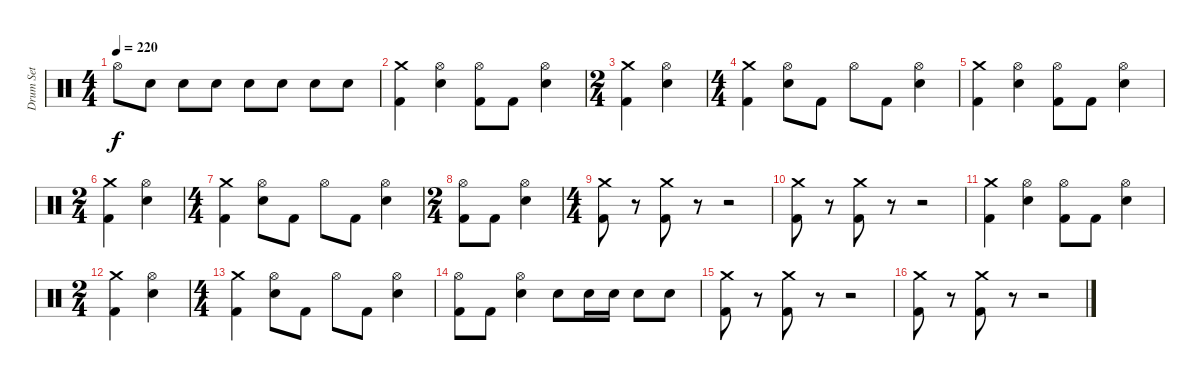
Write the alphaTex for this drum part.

\track ("Drum Set" "Drum Set") {instrument percussion}
\staff {score}
\articulation defaults
\ts (4 4)
\tempo 220
\clef neutral
\ks c "Hi-Hat (open)".8{dy f} "Snare (hit) 2".8 "Snare (hit) 2".8 "Snare (hit) 2".8 "Snare (hit) 2".8 "Snare (hit) 2".8 "Snare (hit) 2".8 "Snare (hit) 2".8
|
("Crash medium (hit)" "Kick (hit) 2").4 ("Hi-Hat (open)" "Snare (hit) 2").4 ("Hi-Hat (open)" "Kick (hit) 2").8 "Kick (hit) 2".8 ("Hi-Hat (open)" "Snare (hit) 2").4 |
\ts (2 4)
("Crash medium (hit)" "Kick (hit) 2").4 ("Hi-Hat (open)" "Snare (hit) 2").4 |
\ts (4 4)
("Crash medium (hit)" "Kick (hit) 2").4 ("Hi-Hat (open)" "Snare (hit) 2").8 "Kick (hit) 2".8 "Hi-Hat (open)".8 "Kick (hit) 2".8 ("Hi-Hat (open)" "Snare (hit) 2").4 |
("Crash medium (hit)" "Kick (hit) 2").4 ("Hi-Hat (open)" "Snare (hit) 2").4 ("Hi-Hat (open)" "Kick (hit) 2").8 "Kick (hit) 2".8 ("Hi-Hat (open)" "Snare (hit) 2").4 |
\ts (2 4)
("Crash medium (hit)" "Kick (hit) 2").4 ("Hi-Hat (open)" "Snare (hit) 2").4 |
\ts (4 4)
("Crash medium (hit)" "Kick (hit) 2").4 ("Hi-Hat (open)" "Snare (hit) 2").8 "Kick (hit) 2".8 "Hi-Hat (open)".8 "Kick (hit) 2".8 ("Hi-Hat (open)" "Snare (hit) 2").4 |
\ts (2 4)
("Hi-Hat (open)" "Kick (hit) 2").8 "Kick (hit) 2".8 ("Hi-Hat (open)" "Snare (hit) 2").4 |
\ts (4 4)
("Crash medium (hit)" "Kick (hit) 2").8 r.8 ("Crash medium (hit)" "Kick (hit) 2").8 r.8 r.2 |
("Crash medium (hit)" "Kick (hit) 2").8 r.8 ("Crash medium (hit)" "Kick (hit) 2").8 r.8 r.2 |
("Crash medium (hit)" "Kick (hit) 2").4 ("Hi-Hat (open)" "Snare (hit) 2").4 ("Hi-Hat (open)" "Kick (hit) 2").8 "Kick (hit) 2".8 ("Hi-Hat (open)" "Snare (hit) 2").4 |
\ts (2 4)
("Crash medium (hit)" "Kick (hit) 2").4 ("Hi-Hat (open)" "Snare (hit) 2").4 |
\ts (4 4)
("Crash medium (hit)" "Kick (hit) 2").4 ("Hi-Hat (open)" "Snare (hit) 2").8 "Kick (hit) 2".8 "Hi-Hat (open)".8 "Kick (hit) 2".8 ("Hi-Hat (open)" "Snare (hit) 2").4 |
("Hi-Hat (open)" "Kick (hit) 2").8 "Kick (hit) 2".8 ("Hi-Hat (open)" "Snare (hit) 2").4 "Snare (hit) 2".8 "Snare (hit) 2".16 "Snare (hit) 2".16 "Snare (hit) 2".8 "Snare (hit) 2".8 |
("Crash medium (hit)" "Kick (hit) 2").8 r.8 ("Crash medium (hit)" "Kick (hit) 2").8 r.8 r.2 |
("Crash medium (hit)" "Kick (hit) 2").8 r.8 ("Crash medium (hit)" "Kick (hit) 2").8 r.8 r.2
